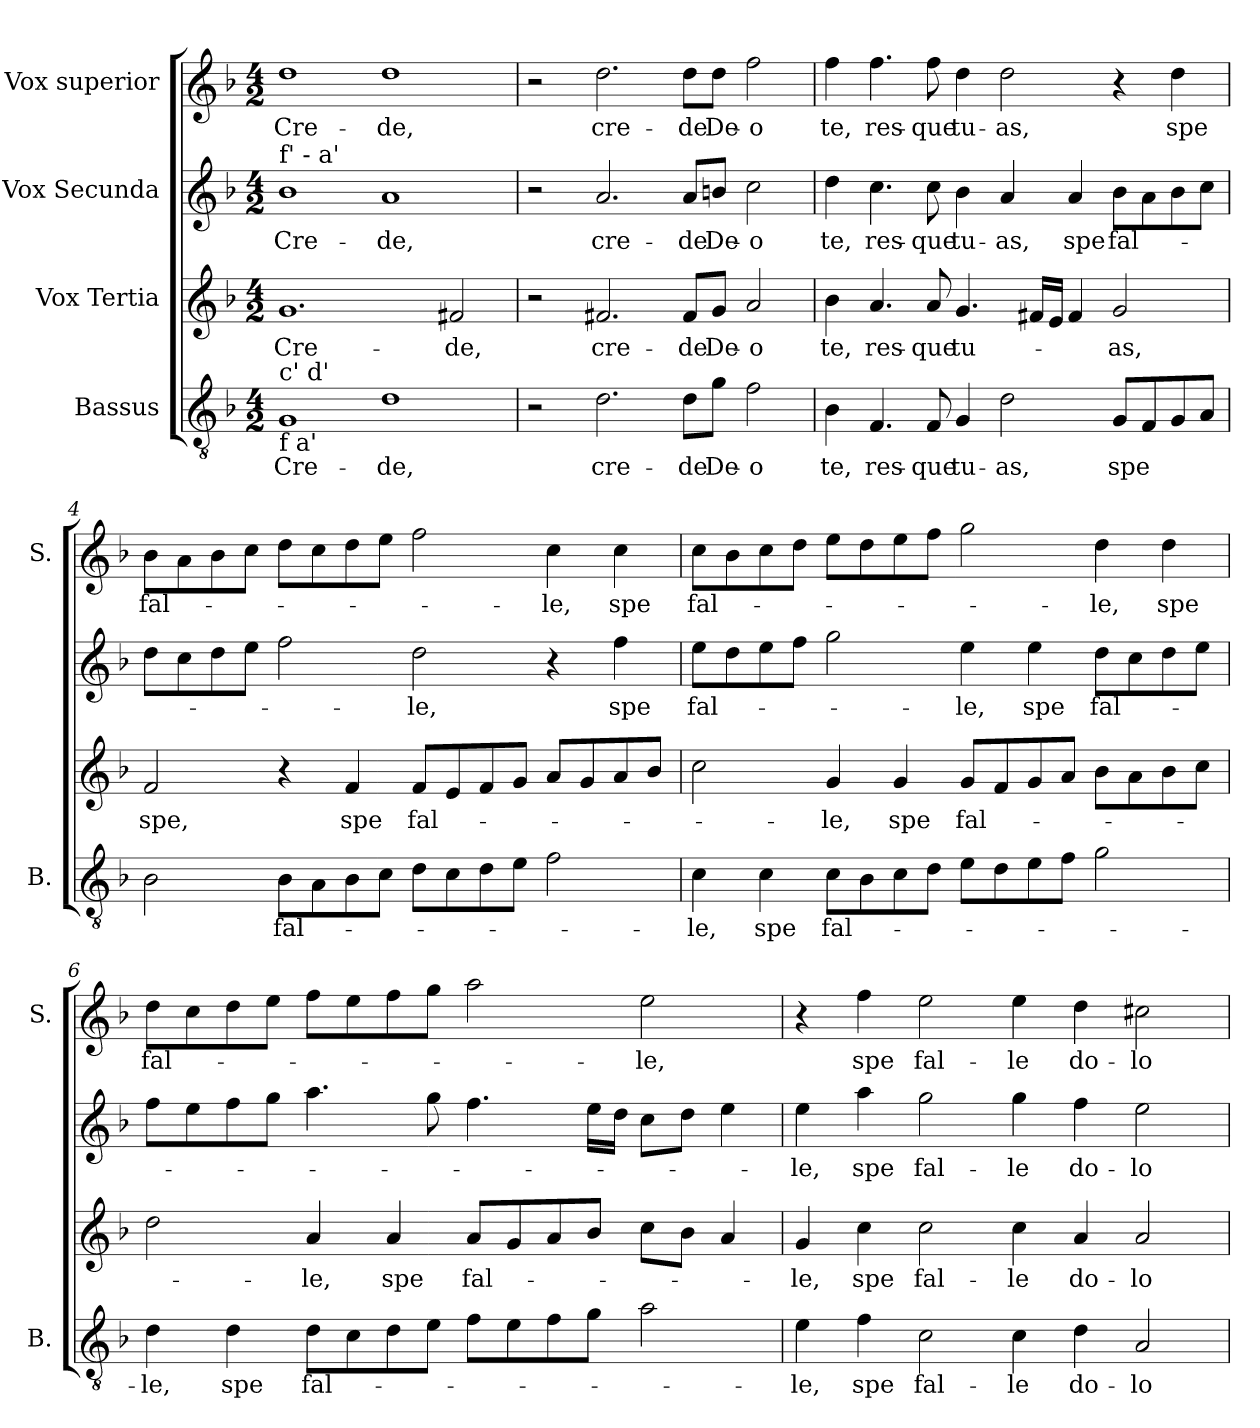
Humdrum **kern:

**kern	**text	**kern	**text	**kern	**text	**kern	**text
*part4	*part4	*part3	*part3	*part2	*part2	*part1	*part1
*staff4	*staff4	*staff3	*staff3	*staff2	*staff2	*staff1	*staff1
*I"Bassus	*	*I"Vox Tertia	*	*I"Vox Secunda	*	*I"Vox superior	*
*I'B.	*	*	*	*	*	*I'S.	*
*clefGv2	*	*clefG2	*	*clefG2	*	*clefG2	*
*k[b-]	*	*k[b-]	*	*k[b-]	*	*k[b-]	*
*F:	*	*F:	*	*F:	*	*F:	*
*M4/2	*	*M4/2	*	*M4/2	*	*M4/2	*
=1	=1	=1	=1	=1	=1	=1	=1
!	!	!	!	!LO:TX:a:t=f' - a'	!	!	!
!LO:TX:a:t=c' d'	!	!	!	!	!	!	!
!LO:TX:b:t=f a'	!	!	!	!	!	!	!
!	!LO:LY:b	!	!LO:LY:b	!	!LO:LY:b	!	!LO:LY:b
1G	Cre-	1.g	Cre-	1b-	Cre-	1dd	Cre-
!	!LO:LY:b	!	!	!	!LO:LY:b	!	!LO:LY:b
1d	-de,	.	.	1a	-de,	1dd	-de,
!	!	!	!LO:LY:b	!	!	!	!
.	.	2f#X/	-de,	.	.	.	.
=2	=2	=2	=2	=2	=2	=2	=2
2r	.	2r	.	2r	.	2r	.
!	!LO:LY:b	!	!LO:LY:b	!	!LO:LY:b	!	!LO:LY:b
2.d\	cre-	2.f#X/	cre-	2.a/	cre-	2.dd\	cre-
!	!LO:LY:b	!	!LO:LY:b	!	!LO:LY:b	!	!LO:LY:b
8d\L	-de	8f#/L	-de	8a/L	-de	8dd\L	-de
!	!LO:LY:b	!	!LO:LY:b	!	!LO:LY:b	!	!LO:LY:b
8g\J	De-	8g/J	De-	8bn/J	De-	8dd\J	De-
!	!LO:LY:b	!	!LO:LY:b	!	!LO:LY:b	!	!LO:LY:b
2f\	-o	2a/	-o	2cc\	-o	2ff\	-o
=3	=3	=3	=3	=3	=3	=3	=3
!	!LO:LY:b	!	!LO:LY:b	!	!LO:LY:b	!	!LO:LY:b
4B-\	te,	4b-\	te,	4dd\	te,	4ff\	te,
!	!LO:LY:b	!	!LO:LY:b	!	!LO:LY:b	!	!LO:LY:b
4.F/	res-	4.a/	res-	4.cc\	res-	4.ff\	res-
!	!LO:LY:b	!	!LO:LY:b	!	!LO:LY:b	!	!LO:LY:b
8F/	-que	8a/	-que	8cc\	-que	8ff\	-que
!	!LO:LY:b	!	!LO:LY:b	!	!LO:LY:b	!	!LO:LY:b
4G/	tu-	4.g/	tu-	4b-\	tu-	4dd\	tu-
!	!LO:LY:b	!	!	!	!LO:LY:b	!	!LO:LY:b
2d\	-as,	.	.	4a/	-as,	2dd\	-as,
.	.	16f#X/LL	.	.	.	.	.
.	.	16e/JJ	.	.	.	.	.
!	!	!	!	!	!LO:LY:b	!	!
.	.	4f#/	.	4a/	spe	.	.
!	!LO:LY:b	!	!LO:LY:b	!	!LO:LY:b	!	!
8G/L	spe	2g/	-as,	8b-\L	fal-	4r	.
8F/	.	.	.	8a\	.	.	.
!	!	!	!	!	!	!	!LO:LY:b
8G/	.	.	.	8b-\	.	4dd\	spe
8A/J	.	.	.	8cc\J	.	.	.
!!LO:LB:g=z
=4	=4	=4	=4	=4	=4	=4	=4
!	!	!	!LO:LY:b	!	!	!	!LO:LY:b
2B-\	.	2f/	spe,	8dd\L	.	8b-\L	fal-
.	.	.	.	8cc\	.	8a\	.
.	.	.	.	8dd\	.	8b-\	.
.	.	.	.	8ee\J	.	8cc\J	.
!	!LO:LY:b	!	!	!	!	!	!
8B-\L	fal-	4r	.	2ff\	.	8dd\L	.
8A\	.	.	.	.	.	8cc\	.
!	!	!	!LO:LY:b	!	!	!	!
8B-\	.	4f/	spe	.	.	8dd\	.
8c\J	.	.	.	.	.	8ee\J	.
!	!	!	!LO:LY:b	!	!LO:LY:b	!	!
8d\L	.	8f/L	fal-	2dd\	-le,	2ff\	.
8c\	.	8e/	.	.	.	.	.
8d\	.	8f/	.	.	.	.	.
8e\J	.	8g/J	.	.	.	.	.
!	!	!	!	!	!	!	!LO:LY:b
2f\	.	8a/L	.	4r	.	4cc\	-le,
.	.	8g/	.	.	.	.	.
!	!	!	!	!	!LO:LY:b	!	!LO:LY:b
.	.	8a/	.	4ff\	spe	4cc\	spe
.	.	8b-/J	.	.	.	.	.
=5	=5	=5	=5	=5	=5	=5	=5
!	!LO:LY:b	!	!	!	!LO:LY:b	!	!LO:LY:b
4c\	-le,	2cc\	.	8ee\L	fal-	8cc\L	fal-
.	.	.	.	8dd\	.	8b-\	.
!	!LO:LY:b	!	!	!	!	!	!
4c\	spe	.	.	8ee\	.	8cc\	.
.	.	.	.	8ff\J	.	8dd\J	.
!	!LO:LY:b	!	!LO:LY:b	!	!	!	!
8c\L	fal-	4g/	-le,	2gg\	.	8ee\L	.
8B-\	.	.	.	.	.	8dd\	.
!	!	!	!LO:LY:b	!	!	!	!
8c\	.	4g/	spe	.	.	8ee\	.
8d\J	.	.	.	.	.	8ff\J	.
!	!	!	!LO:LY:b	!	!LO:LY:b	!	!
8e\L	.	8g/L	fal-	4ee\	-le,	2gg\	.
8d\	.	8f/	.	.	.	.	.
!	!	!	!	!	!LO:LY:b	!	!
8e\	.	8g/	.	4ee\	spe	.	.
8f\J	.	8a/J	.	.	.	.	.
!	!	!	!	!	!LO:LY:b	!	!LO:LY:b
2g\	.	8b-\L	.	8dd\L	fal-	4dd\	-le,
.	.	8a\	.	8cc\	.	.	.
!	!	!	!	!	!	!	!LO:LY:b
.	.	8b-\	.	8dd\	.	4dd\	spe
.	.	8cc\J	.	8ee\J	.	.	.
=6	=6	=6	=6	=6	=6	=6	=6
!	!LO:LY:b	!	!	!	!	!	!LO:LY:b
4d\	-le,	2dd\	.	8ff\L	.	8dd\L	fal-
.	.	.	.	8ee\	.	8cc\	.
!	!LO:LY:b	!	!	!	!	!	!
4d\	spe	.	.	8ff\	.	8dd\	.
.	.	.	.	8gg\J	.	8ee\J	.
!	!LO:LY:b	!	!LO:LY:b	!	!	!	!
8d\L	fal-	4a/	-le,	4.aa\	.	8ff\L	.
8c\	.	.	.	.	.	8ee\	.
!	!	!	!LO:LY:b	!	!	!	!
8d\	.	4a/	spe	.	.	8ff\	.
8e\J	.	.	.	8gg\	.	8gg\J	.
!	!	!	!LO:LY:b	!	!	!	!
8f\L	.	8a/L	fal-	4.ff\	.	2aa\	.
8e\	.	8g/	.	.	.	.	.
8f\	.	8a/	.	.	.	.	.
8g\J	.	8b-/J	.	16ee\LL	.	.	.
.	.	.	.	16dd\JJ	.	.	.
!	!	!	!	!	!	!	!LO:LY:b
2a\	.	8cc\L	.	8cc\L	.	2ee\	-le,
.	.	8b-\J	.	8dd\J	.	.	.
.	.	4a/	.	4ee\	.	.	.
!!LO:LB:g=z
=7	=7	=7	=7	=7	=7	=7	=7
!	!LO:LY:b	!	!LO:LY:b	!	!LO:LY:b	!	!
4e\	-le,	4g/	-le,	4ee\	-le,	4r	.
!	!LO:LY:b	!	!LO:LY:b	!	!LO:LY:b	!	!LO:LY:b
4f\	spe	4cc\	spe	4aa\	spe	4ff\	spe
!	!LO:LY:b	!	!LO:LY:b	!	!LO:LY:b	!	!LO:LY:b
2c\	fal-	2cc\	fal-	2gg\	fal-	2ee\	fal-
!	!LO:LY:b	!	!LO:LY:b	!	!LO:LY:b	!	!LO:LY:b
4c\	-le	4cc\	-le	4gg\	-le	4ee\	-le
!	!LO:LY:b	!	!LO:LY:b	!	!LO:LY:b	!	!LO:LY:b
4d\	do-	4a/	do-	4ff\	do-	4dd\	do-
!	!LO:LY:b	!	!LO:LY:b	!	!LO:LY:b	!	!LO:LY:b
2A/	-lo-	2a/	-lo-	2ee\	-lo-	2cc#X\	-lo-
=	=	=	=	=	=	=	=
*-	*-	*-	*-	*-	*-	*-	*-
